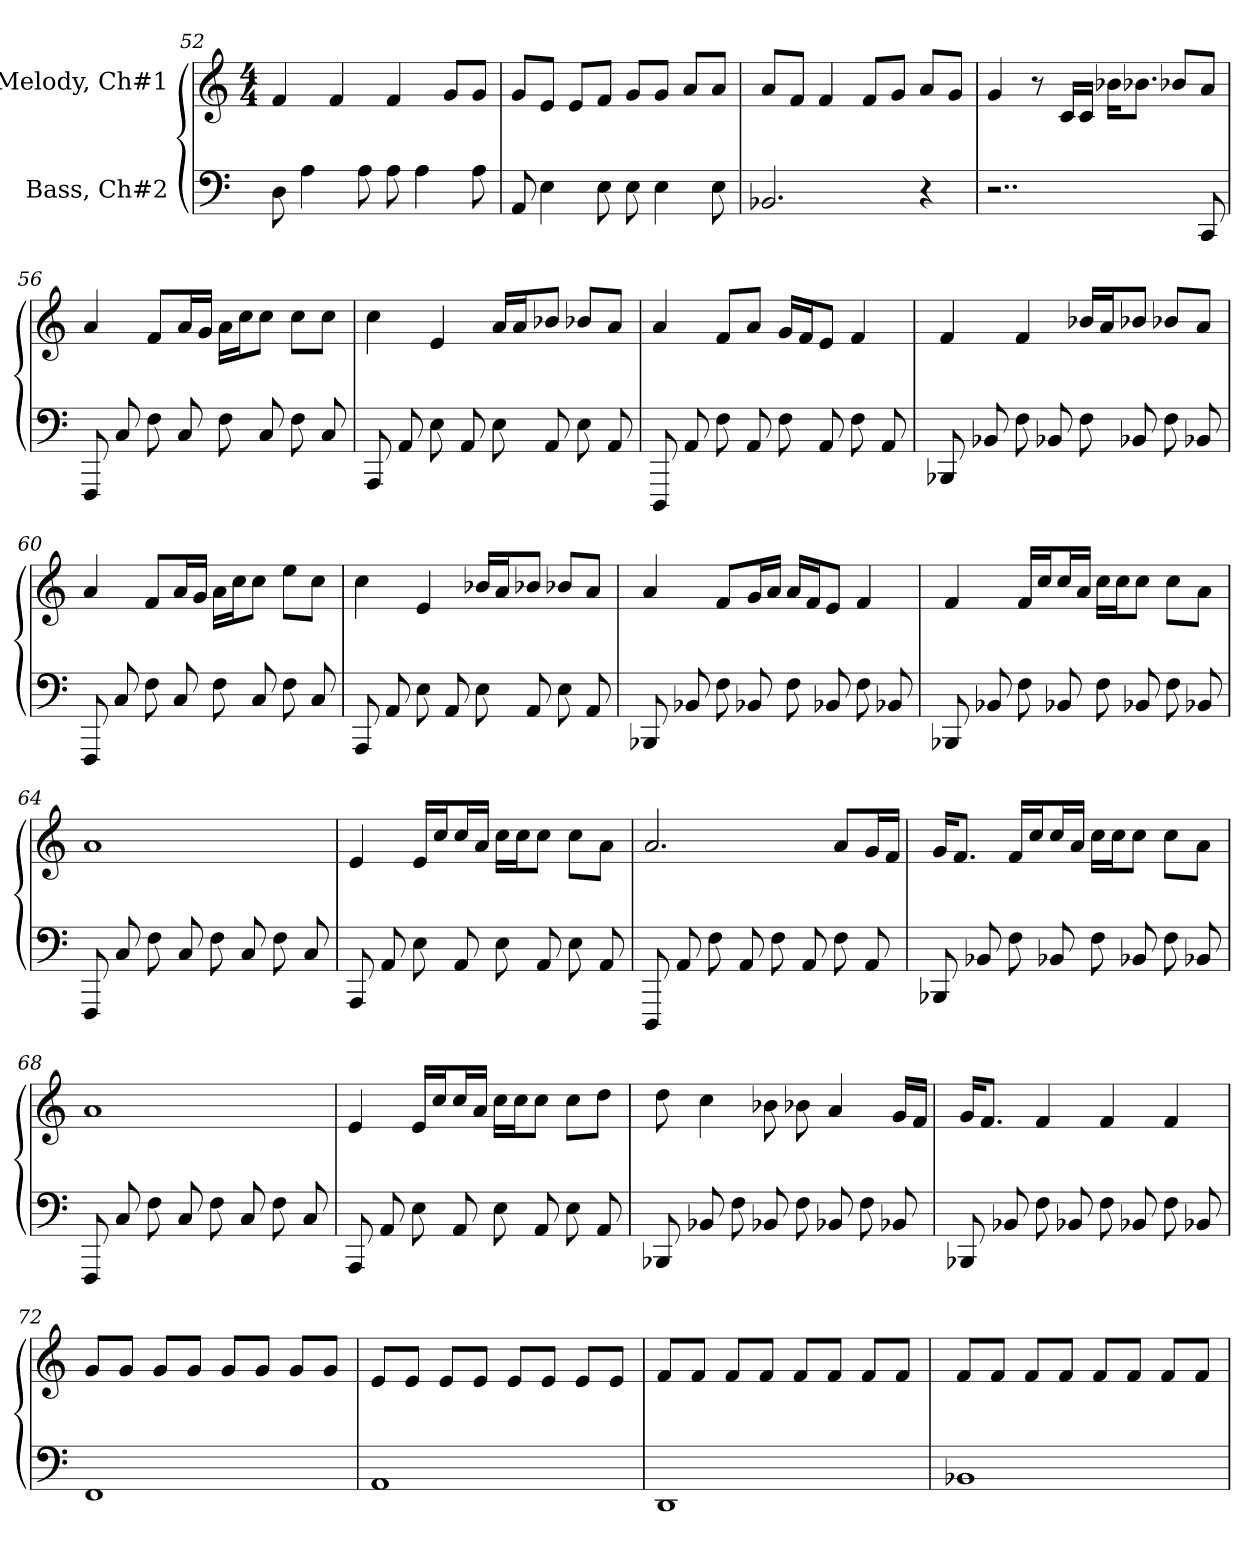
**kern	**kern
*part2	*part1
*staff2	*staff1
*I"Bass, Ch#2	*I"Melody, Ch#1
*clefF4	*
*	*M4/4
=52	=52
8D	4f
4A	.
.	4f
8A	.
8A	4f
4A	.
.	8gL
8A	8gJ
=53	=53
8AA	8gL
4E	8eJ
.	8eL
8E	8fJ
8E	8gL
4E	8gJ
.	8aL
8E	8aJ
=54	=54
2.BB-X	8aL
.	8fJ
.	4f
.	8fL
.	8gJ
4r	8aL
.	8gJ
=55	=55
2..r	4g
.	8r
.	16cLL
.	16cJJ
.	16b-XKL
.	8.b-XJ
.	8b-XL
8CC	8aJ
=56	=56
8FFF	4a
8C	.
8F	8fL
8C	16aL
.	16gJJ
8F	16aLL
.	16ccJ
8C	8ccJ
8F	8ccL
8C	8ccJ
=57	=57
8AAA	4cc
8AA	.
8E	4e
8AA	.
8E	16aLL
.	16aJ
8AA	8b-XJ
8E	8b-XL
8AA	8aJ
=58	=58
8DDD	4a
8AA	.
8F	8fL
8AA	8aJ
8F	16gLL
.	16fJ
8AA	8eJ
8F	4f
8AA	.
=59	=59
8BBB-X	4f
8BB-X	.
8F	4f
8BB-X	.
8F	16b-XLL
.	16aJ
8BB-X	8b-XJ
8F	8b-XL
8BB-X	8aJ
=60	=60
8FFF	4a
8C	.
8F	8fL
8C	16aL
.	16gJJ
8F	16aLL
.	16ccJ
8C	8ccJ
8F	8eeL
8C	8ccJ
=61	=61
8AAA	4cc
8AA	.
8E	4e
8AA	.
8E	16b-XLL
.	16aJ
8AA	8b-XJ
8E	8b-XL
8AA	8aJ
=62	=62
8BBB-X	4a
8BB-X	.
8F	8fL
8BB-X	16gL
.	16aJJ
8F	16aLL
.	16fJ
8BB-X	8eJ
8F	4f
8BB-X	.
=63	=63
8BBB-X	4f
8BB-X	.
8F	16fLL
.	16ccJ
8BB-X	16ccL
.	16aJJ
8F	16ccLL
.	16ccJ
8BB-X	8ccJ
8F	8ccL
8BB-X	8aJ
=64	=64
8FFF	1a
8C	.
8F	.
8C	.
8F	.
8C	.
8F	.
8C	.
=65	=65
8AAA	4e
8AA	.
8E	16eLL
.	16ccJ
8AA	16ccL
.	16aJJ
8E	16ccLL
.	16ccJ
8AA	8ccJ
8E	8ccL
8AA	8aJ
=66	=66
8DDD	2.a
8AA	.
8F	.
8AA	.
8F	.
8AA	.
8F	8aL
8AA	16gL
.	16fJJ
=67	=67
8BBB-X	16gKL
.	8.fJ
8BB-X	.
8F	16fLL
.	16ccJ
8BB-X	16ccL
.	16aJJ
8F	16ccLL
.	16ccJ
8BB-X	8ccJ
8F	8ccL
8BB-X	8aJ
=68	=68
8FFF	1a
8C	.
8F	.
8C	.
8F	.
8C	.
8F	.
8C	.
=69	=69
8AAA	4e
8AA	.
8E	16eLL
.	16ccJ
8AA	16ccL
.	16aJJ
8E	16ccLL
.	16ccJ
8AA	8ccJ
8E	8ccL
8AA	8ddJ
=70	=70
8BBB-X	8dd
8BB-X	4cc
8F	.
8BB-X	8b-X
8F	8b-X
8BB-X	4a
8F	.
8BB-X	16gLL
.	16fJJ
=71	=71
8BBB-X	16gKL
.	8.fJ
8BB-X	.
8F	4f
8BB-X	.
8F	4f
8BB-X	.
8F	4f
8BB-X	.
=72	=72
1FF	8gL
.	8gJ
.	8gL
.	8gJ
.	8gL
.	8gJ
.	8gL
.	8gJ
=73	=73
1AA	8eL
.	8eJ
.	8eL
.	8eJ
.	8eL
.	8eJ
.	8eL
.	8eJ
=74	=74
1DD	8fL
.	8fJ
.	8fL
.	8fJ
.	8fL
.	8fJ
.	8fL
.	8fJ
=75	=75
1BB-X	8fL
.	8fJ
.	8fL
.	8fJ
.	8fL
.	8fJ
.	8fL
.	8fJ
=	=
*-	*-
